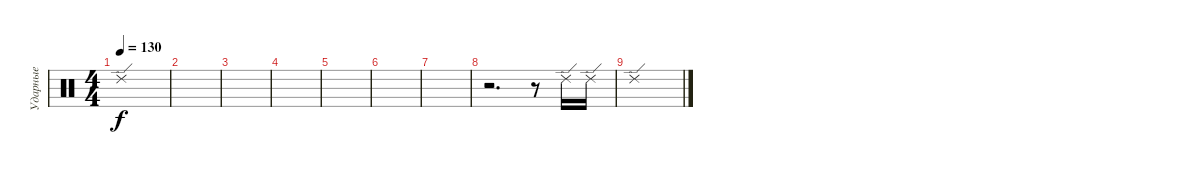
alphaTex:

\track ("Ударные" "Ударные") {instrument percussion}
\staff {score}
\articulation defaults
\ts (4 4)
\tempo 130
\clef neutral
\ks c "Ride (edge) 2".1{dy f}
|
|
|
|
|
|
|
r.2{d} r.8 "Ride (edge) 2".16 "Ride (edge) 2".16 |
"Ride (edge) 2".1
